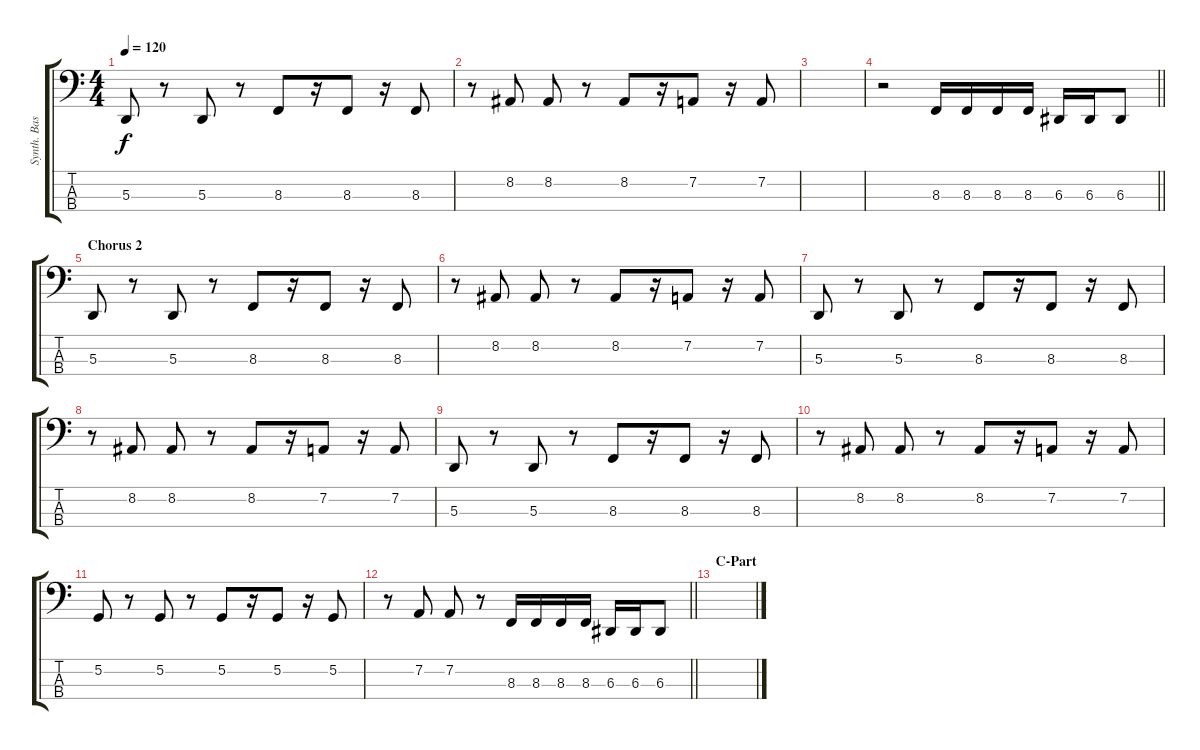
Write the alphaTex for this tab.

\track ("Synth. Bass" "Synth. Bas") {instrument lead2sawtooth}
\staff {score tabs}
\tuning (G2 D2 A1 E1) {hide}
\ts (4 4)
\tempo 120
\clef f4
\ks c
5.3.8{dy f} r.8 5.3.8 r.8 8.3.8 r.16 8.3.8 r.16 8.3.8 |
r.8 8.2.8 8.2.8 r.8 8.2.8 r.16 7.2.8 r.16 7.2.8 |
|
\barLineRight lightlight
r.2 8.3.16 8.3.16 8.3.16 8.3.16 6.3.16 6.3.16 6.3.8 |
\section ("" "Chorus 2")
5.3.8 r.8 5.3.8 r.8 8.3.8 r.16 8.3.8 r.16 8.3.8 |
r.8 8.2.8 8.2.8 r.8 8.2.8 r.16 7.2.8 r.16 7.2.8 |
5.3.8 r.8 5.3.8 r.8 8.3.8 r.16 8.3.8 r.16 8.3.8 |
r.8 8.2.8 8.2.8 r.8 8.2.8 r.16 7.2.8 r.16 7.2.8 |
5.3.8 r.8 5.3.8 r.8 8.3.8 r.16 8.3.8 r.16 8.3.8 |
r.8 8.2.8 8.2.8 r.8 8.2.8 r.16 7.2.8 r.16 7.2.8 |
5.2.8 r.8 5.2.8 r.8 5.2.8 r.16 5.2.8 r.16 5.2.8 |
\barLineRight lightlight
r.8 7.2.8 7.2.8 r.8 8.3.16 8.3.16 8.3.16 8.3.16 6.3.16 6.3.16 6.3.8 |
\section ("" "C-Part")
